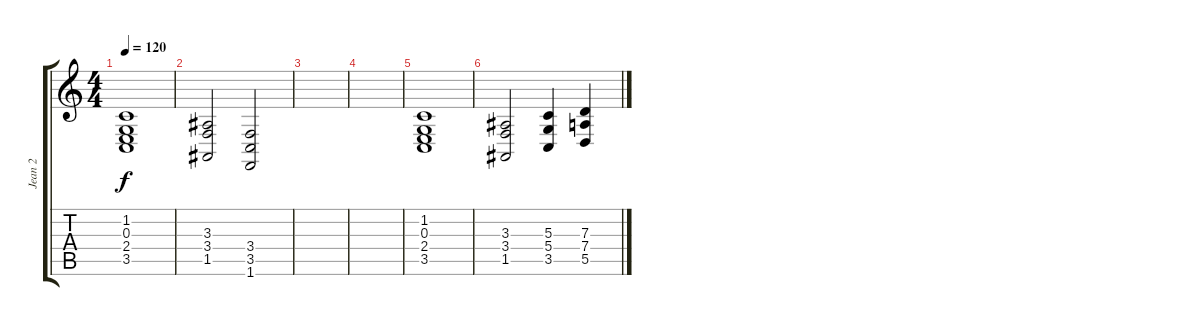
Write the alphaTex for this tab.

\track ("Jean 2" "Jean 2") {instrument choiraahs}
\staff {score tabs}
\tuning (E4 B3 G3 D3 A2 E2) {hide}
\ts (4 4)
\tempo 120
\clef g2
\ks c
(1.2 0.3 2.4 3.5).1{dy f} |
(3.3 3.4 1.5).2 (3.4 3.5 1.6).2 |
|
|
(1.2 0.3 2.4 3.5).1 |
(3.3 3.4 1.5).2 (5.3 5.4 3.5).4 (7.3 7.4 5.5).4
